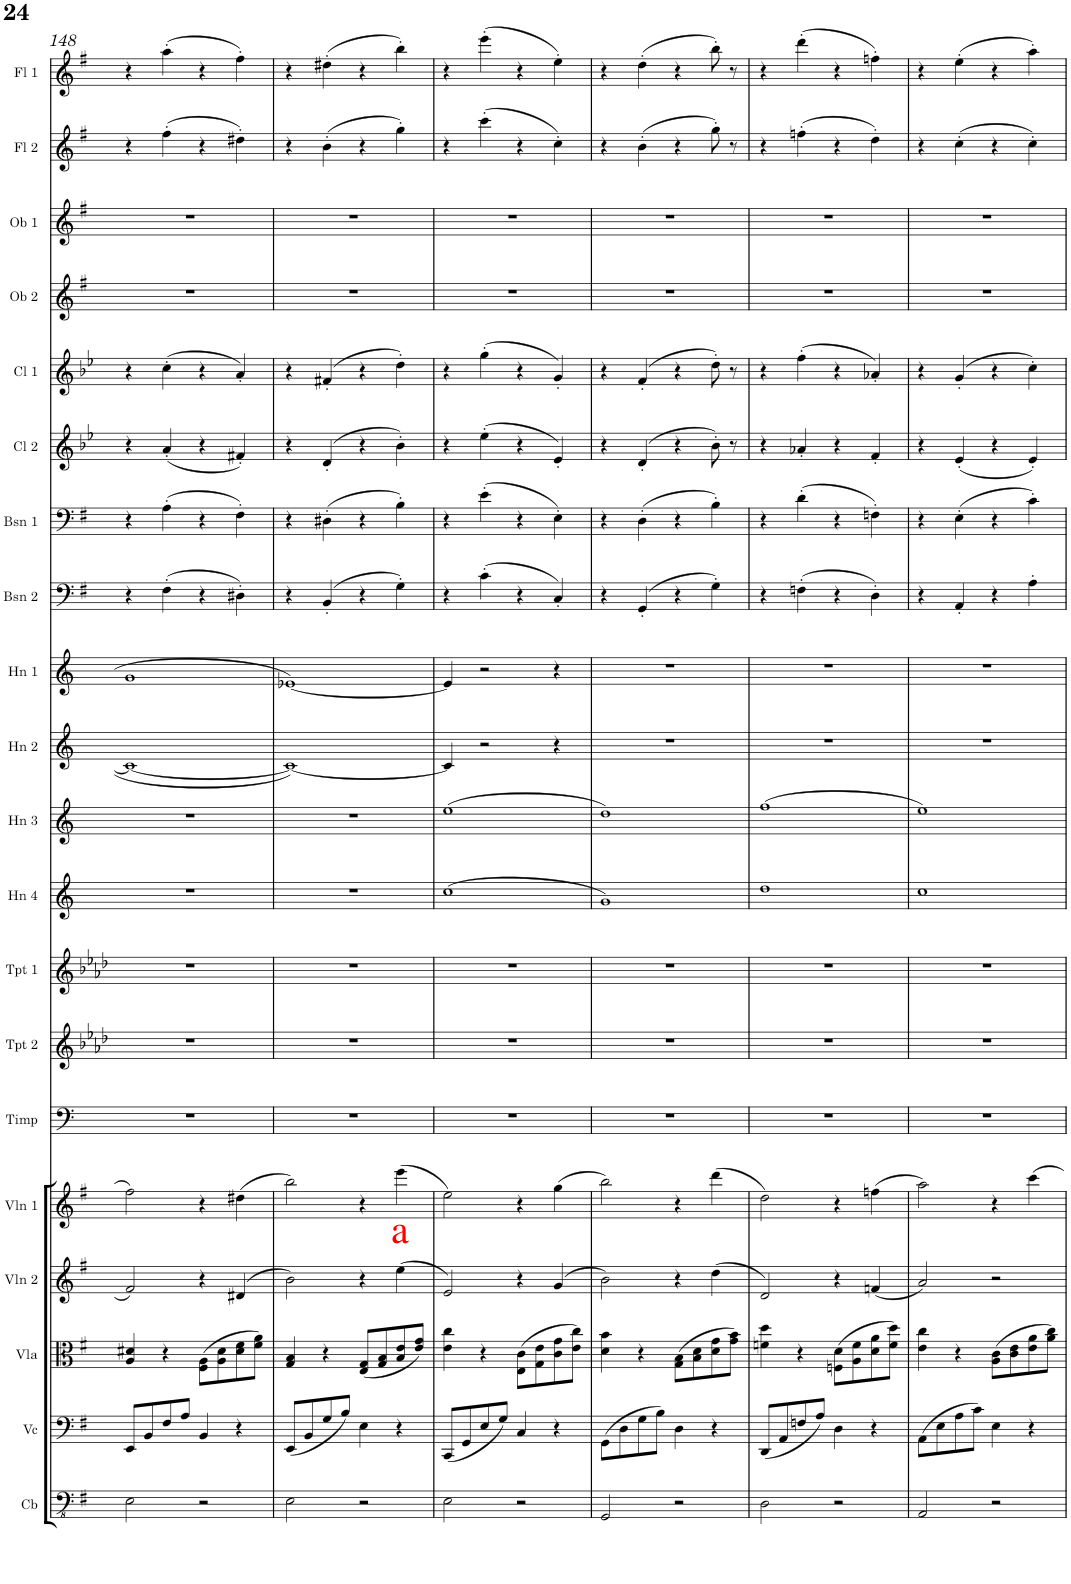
**kern	**kern	**kern	**kern	**kern	**text	**kern	**kern	**kern	**kern	**kern	**kern	**kern	**kern	**kern	**kern	**kern	**kern	**kern	**kern	**kern
*part20	*part19	*part18	*part17	*part16	*part16	*part15	*part14	*part13	*part12	*part11	*part10	*part9	*part8	*part7	*part6	*part5	*part4	*part3	*part2	*part1
*staff20	*staff19	*staff18	*staff17	*staff16	*staff16	*staff15	*staff14	*staff13	*staff12	*staff11	*staff10	*staff9	*staff8	*staff7	*staff6	*staff5	*staff4	*staff3	*staff2	*staff1
*I"Contrabass	*I"Violoncello	*I"Viola	*I"Violin 2	*I"Violin 1	*	*I"Timpani	*I"E Trumpet 2	*I"E Trumpet 1	*I"C Horn 4	*I"C Horn 3	*I"E Horn 2	*I"E Horn 1	*I"Bassoon 2	*I"Bassoon 1	*I"A Clarinet 2	*I"A Clarinet 1	*I"Oboe 2	*I"Oboe 1	*I"Flute 2	*I"Flute 1
*I'Cb	*I'Vc	*I'Vla	*I'Vln 2	*I'Vln 1	*	*I'Timp	*I'Tpt 2	*I'Tpt 1	*I'Hn 4	*I'Hn 3	*I'Hn 2	*I'Hn 1	*I'Bsn 2	*I'Bsn 1	*I'Cl 2	*I'Cl 1	*I'Ob 2	*I'Ob 1	*I'Fl 2	*I'Fl 1
!!LO:PB:g=z
*clefFv4	*clefF4	*clefC3	*clefG2	*clefG2	*	*clefF4	*clefG2	*clefG2	*clefG2	*clefG2	*clefG2	*clefG2	*clefF4	*clefF4	*clefG2	*clefG2	*clefG2	*clefG2	*clefG2	*clefG2
*Trd7c12	*	*	*	*	*	*	*Trd-2c-4	*Trd-2c-4	*Trd7c12	*Trd7c12	*Trd5c8	*Trd5c8	*	*	*Trd2c3	*Trd2c3	*	*	*	*
*k[f#]	*k[f#]	*k[f#]	*k[f#]	*k[f#]	*	*k[]	*k[b-e-a-d-]	*k[b-e-a-d-]	*k[]	*k[]	*k[]	*k[]	*k[f#]	*k[f#]	*k[b-e-]	*k[b-e-]	*k[f#]	*k[f#]	*k[f#]	*k[f#]
*M2/2	*M2/2	*M2/2	*M2/2	*M2/2	*	*M2/2	*M2/2	*M2/2	*M2/2	*M2/2	*M2/2	*M2/2	*M2/2	*M2/2	*M2/2	*M2/2	*M2/2	*M2/2	*M2/2	*M2/2
*met(c|)	*met(c|)	*met(c|)	*met(c|)	*met(c|)	*	*met(c|)	*met(c|)	*met(c|)	*met(c|)	*met(c|)	*met(c|)	*met(c|)	*met(c|)	*met(c|)	*met(c|)	*met(c|)	*met(c|)	*met(c|)	*met(c|)	*met(c|)
=148	=148	=148	=148	=148	=148	=148	=148	=148	=148	=148	=148	=148	=148	=148	=148	=148	=148	=148	=148	=148
2EE\	8EE/L	4A/ 4d#X/	2f#/	2ff#\	.	1r	1r	1r	1r	1r	1c_	1g	4r	4r	4r	4r	1r	1r	4r	4r
.	8BB/	.	.	.	.	.	.	.	.	.	.	.	.	.	.	.	.	.	.	.
.	8F#/	4r	.	.	.	.	.	.	.	.	.	.	(4F#'\	(4A'\	(4a'/	(4cc'\	.	.	(4ff#'\	(4aa'\
.	8A/J	.	.	.	.	.	.	.	.	.	.	.	.	.	.	.	.	.	.	.
2r	4BB/	(8F#\ 8A\L	4r	4r	.	.	.	.	.	.	.	.	4r	4r	4r	4r	.	.	4r	4r
.	.	8A\ 8d#\	.	.	.	.	.	.	.	.	.	.	.	.	.	.	.	.	.	.
.	4r	8d#\ 8f#\	(4d#X/	(4dd#X\	.	.	.	.	.	.	.	.	4D#X'\)	4F#'\)	4f#X'/)	4a'/)	.	.	4dd#X'\)	4ff#'\)
.	.	8f#\ 8a\J)	.	.	.	.	.	.	.	.	.	.	.	.	.	.	.	.	.	.
=149	=149	=149	=149	=149	=149	=149	=149	=149	=149	=149	=149	=149	=149	=149	=149	=149	=149	=149	=149	=149
2EE\	(8EE/L	4G/ 4B/	2b\)	2bb\)	.	1r	1r	1r	1r	1r	1c_	[1e-X	4r	4r	4r	4r	1r	1r	4r	4r
.	8BB/	.	.	.	.	.	.	.	.	.	.	.	.	.	.	.	.	.	.	.
.	8G/	4r	.	.	.	.	.	.	.	.	.	.	(4BB'/	(4D#X'\	(4d'/	(4f#X'/	.	.	(4b'\	(4dd#X'\
.	8B/J)	.	.	.	.	.	.	.	.	.	.	.	.	.	.	.	.	.	.	.
2r	4E\	(8E/ 8G/L	4r	4r	.	.	.	.	.	.	.	.	4r	4r	4r	4r	.	.	4r	4r
.	.	8G/ 8B/	.	.	.	.	.	.	.	.	.	.	.	.	.	.	.	.	.	.
!	!	!	!	!	!LO:LY:b:color=#FF0000	!	!	!	!	!	!	!	!	!	!	!	!	!	!	!
.	4r	8B/ 8e/	(4ee\	(4eee\	a	.	.	.	.	.	.	.	4G'\)	4B'\)	4b-'\)	4dd'\)	.	.	4gg'\)	4bb'\)
.	.	8e/ 8g/J)	.	.	.	.	.	.	.	.	.	.	.	.	.	.	.	.	.	.
=150	=150	=150	=150	=150	=150	=150	=150	=150	=150	=150	=150	=150	=150	=150	=150	=150	=150	=150	=150	=150
2EE\	(8CC/L	4e\ 4cc\	2e/)	2ee\)	.	1r	1r	1r	(1cc	(1ee	4c/]	4e-/]	4r	4r	4r	4r	1r	1r	4r	4r
.	8GG/	.	.	.	.	.	.	.	.	.	.	.	.	.	.	.	.	.	.	.
.	8E/	4r	.	.	.	.	.	.	.	.	2r	2r	(4c'\	(4e'\	(4ee-'\	(4gg'\	.	.	(4ccc'\	(4eee'\
.	8G/J)	.	.	.	.	.	.	.	.	.	.	.	.	.	.	.	.	.	.	.
2r	4C/	(8E\ 8c\L	4r	4r	.	.	.	.	.	.	.	.	4r	4r	4r	4r	.	.	4r	4r
.	.	8G\ 8e\	.	.	.	.	.	.	.	.	.	.	.	.	.	.	.	.	.	.
.	4r	8c\ 8g\	(4g/	(4gg\	.	.	.	.	.	.	4r	4r	4C'/)	4E'\)	4e-'/)	4g'/)	.	.	4cc'\)	4ee'\)
.	.	8e\ 8cc\J)	.	.	.	.	.	.	.	.	.	.	.	.	.	.	.	.	.	.
=151	=151	=151	=151	=151	=151	=151	=151	=151	=151	=151	=151	=151	=151	=151	=151	=151	=151	=151	=151	=151
2GGG/	(8GG\L	4d\ 4b\	2b\)	2bb\)	.	1r	1r	1r	1g)	1dd)	1r	1r	4r	4r	4r	4r	1r	1r	4r	4r
.	8D\	.	.	.	.	.	.	.	.	.	.	.	.	.	.	.	.	.	.	.
.	8G\	4r	.	.	.	.	.	.	.	.	.	.	(4GG'/	(4D'\	(4d'/	(4f'/	.	.	(4b'\	(4dd'\
.	8B\J)	.	.	.	.	.	.	.	.	.	.	.	.	.	.	.	.	.	.	.
2r	4D\	(8G\ 8B\L	4r	4r	.	.	.	.	.	.	.	.	4r	4r	4r	4r	.	.	4r	4r
.	.	8B\ 8d\	.	.	.	.	.	.	.	.	.	.	.	.	.	.	.	.	.	.
.	4r	8d\ 8g\	(4dd\	(4ddd\	.	.	.	.	.	.	.	.	4G'\)	4B'\)	8b-'\)	8dd'\)	.	.	8gg'\)	8bb'\)
.	.	8g\ 8b\J)	.	.	.	.	.	.	.	.	.	.	.	.	8r	8r	.	.	8r	8r
=152	=152	=152	=152	=152	=152	=152	=152	=152	=152	=152	=152	=152	=152	=152	=152	=152	=152	=152	=152	=152
2DD\	(8DD/L	4fn\ 4dd\	2d/)	2dd\)	.	1r	1r	1r	1dd	(1ff	1r	1r	4r	4r	4r	4r	1r	1r	4r	4r
.	8AA/	.	.	.	.	.	.	.	.	.	.	.	.	.	.	.	.	.	.	.
.	8Fn/	4r	.	.	.	.	.	.	.	.	.	.	(4Fn'\	(4d'\	4a-X'/	(4ff'\	.	.	(4ffn'\	(4ddd'\
.	8A/J)	.	.	.	.	.	.	.	.	.	.	.	.	.	.	.	.	.	.	.
2r	4D\	(8Fn\ 8d\L	4r	4r	.	.	.	.	.	.	.	.	4r	4r	4r	4r	.	.	4r	4r
.	.	8A\ 8f\	.	.	.	.	.	.	.	.	.	.	.	.	.	.	.	.	.	.
.	4r	8d\ 8a\	(4fn/	(4ffn\	.	.	.	.	.	.	.	.	4D'\)	4Fn'\)	4f'/	4a-X'/)	.	.	4dd'\)	4ffn'\)
.	.	8f\ 8dd\J)	.	.	.	.	.	.	.	.	.	.	.	.	.	.	.	.	.	.
=153	=153	=153	=153	=153	=153	=153	=153	=153	=153	=153	=153	=153	=153	=153	=153	=153	=153	=153	=153	=153
2AAA/	(8AA\L	4e\ 4cc\	2a/)	2aa\)	.	1r	1r	1r	1cc	1ee)	1r	1r	4r	4r	4r	4r	1r	1r	4r	4r
.	8E\	.	.	.	.	.	.	.	.	.	.	.	.	.	.	.	.	.	.	.
.	8A\	4r	.	.	.	.	.	.	.	.	.	.	4AA'/	(4E'\	(4e-'/	(4g'/	.	.	(4cc'\	(4ee'\
.	8c\J)	.	.	.	.	.	.	.	.	.	.	.	.	.	.	.	.	.	.	.
2r	4E\	(8A\ 8c\L	2r	4r	.	.	.	.	.	.	.	.	4r	4r	4r	4r	.	.	4r	4r
.	.	8c\ 8e\	.	.	.	.	.	.	.	.	.	.	.	.	.	.	.	.	.	.
.	4r	8e\ 8a\	.	4ccc\	.	.	.	.	.	.	.	.	4A'\	4c'\)	4e-'/)	4cc'\)	.	.	4cc'\)	4aa'\)
.	.	8a\ 8cc\J)	.	.	.	.	.	.	.	.	.	.	.	.	.	.	.	.	.	.
=	=	=	=	=	=	=	=	=	=	=	=	=	=	=	=	=	=	=	=	=
*-	*-	*-	*-	*-	*-	*-	*-	*-	*-	*-	*-	*-	*-	*-	*-	*-	*-	*-	*-	*-
